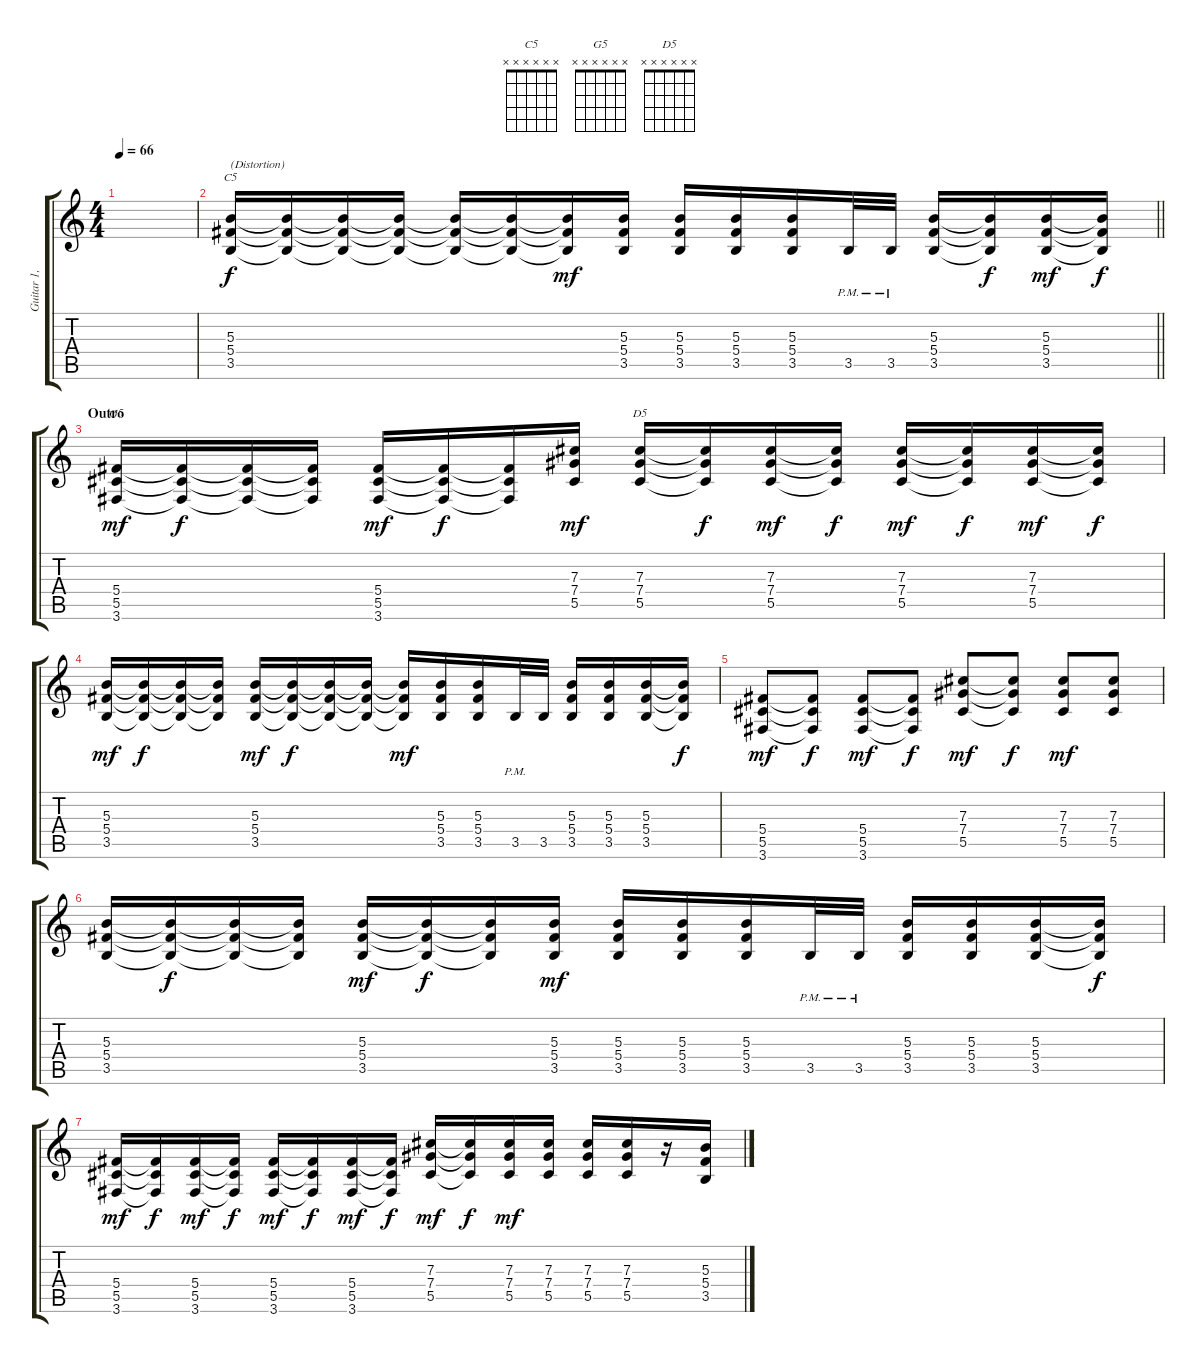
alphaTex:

\track ("Guitar 1, Rhythm" "Guitar 1, ") {instrument overdrivenguitar}
\staff {score tabs}
\tuning (Eb4 Bb3 Gb3 Db3 Ab2 Eb2) {hide}
\chord ("C5" x x x x x x)
\chord ("G5" x x x x x x)
\chord ("D5" x x x x x x)
\ts (4 4)
\tempo 66
\clef g2
\ks c
|
\barLineRight lightlight
(5.3 5.4 3.5).16{ch "C5" txt "(Distortion)" instrument overdrivenguitar} (5.3{t} 5.4{t} 3.5{t}).16{dy f} (5.3{t} 5.4{t} 3.5{t}).16 (5.3{t} 5.4{t} 3.5{t}).16 (5.3{t} 5.4{t} 3.5{t}).16 (5.3{t} 5.4{t} 3.5{t}).16 (5.3{t} 5.4{t} 3.5{t}).16{dy mf} (5.3 5.4 3.5).16 (5.3 5.4 3.5).16 (5.3 5.4 3.5).16 (5.3 5.4 3.5).16 3.5{pm}.32 3.5{pm}.32 (5.3 5.4 3.5).16 (5.3{t} 5.4{t} 3.5{t}).16{dy f} (5.3 5.4 3.5).16{dy mf} (5.3{t} 5.4{t} 3.5{t}).16{dy f} |
\section ("" "Outro")
(5.4 5.5 3.6).16{ch "G5" dy mf} (5.4{t} 5.5{t} 3.6{t}).16{dy f} (5.4{t} 5.5{t} 3.6{t}).16 (5.4{t} 5.5{t} 3.6{t}).16 (5.4 5.5 3.6).16{dy mf} (5.4{t} 5.5{t} 3.6{t}).16{dy f} (5.4{t} 5.5{t} 3.6{t}).16 (7.3 7.4 5.5).16{dy mf} (7.3 7.4 5.5).16{ch "D5"} (7.3{t} 7.4{t} 5.5{t}).16{dy f} (7.3 7.4 5.5).16{dy mf} (7.3{t} 7.4{t} 5.5{t}).16{dy f} (7.3 7.4 5.5).16{dy mf} (7.3{t} 7.4{t} 5.5{t}).16{dy f} (7.3 7.4 5.5).16{dy mf} (7.3{t} 7.4{t} 5.5{t}).16{dy f} |
(5.3 5.4 3.5).16{dy mf} (5.3{t} 5.4{t} 3.5{t}).16{dy f} (5.3{t} 5.4{t} 3.5{t}).16 (5.3{t} 5.4{t} 3.5{t}).16 (5.3 5.4 3.5).16{dy mf} (5.3{t} 5.4{t} 3.5{t}).16{dy f} (5.3{t} 5.4{t} 3.5{t}).16 (5.3{t} 5.4{t} 3.5{t}).16 (5.3{t} 5.4{t} 3.5{t}).16{dy mf} (5.3 5.4 3.5).16 (5.3 5.4 3.5).16 3.5{pm}.32 3.5.32 (5.3 5.4 3.5).16 (5.3 5.4 3.5).16 (5.3 5.4 3.5).16 (5.3{t} 5.4{t} 3.5{t}).16{dy f} |
(5.4 5.5 3.6).8{dy mf} (5.4{t} 5.5{t} 3.6{t}).8{dy f} (5.4 5.5 3.6).8{dy mf} (5.4{t} 5.5{t} 3.6{t}).8{dy f} (7.3 7.4 5.5).8{dy mf} (7.3{t} 7.4{t} 5.5{t}).8{dy f} (7.3 7.4 5.5).8{dy mf} (7.3 7.4 5.5).8 |
(5.3 5.4 3.5).16 (5.3{t} 5.4{t} 3.5{t}).16{dy f} (5.3{t} 5.4{t} 3.5{t}).16 (5.3{t} 5.4{t} 3.5{t}).16 (5.3 5.4 3.5).16{dy mf} (5.3{t} 5.4{t} 3.5{t}).16{dy f} (5.3{t} 5.4{t} 3.5{t}).16 (5.3 5.4 3.5).16{dy mf} (5.3 5.4 3.5).16 (5.3 5.4 3.5).16 (5.3 5.4 3.5).16 3.5{pm}.32 3.5{pm}.32 (5.3 5.4 3.5).16 (5.3 5.4 3.5).16 (5.3 5.4 3.5).16 (5.3{t} 5.4{t} 3.5{t}).16{dy f} |
(5.4 5.5 3.6).16{dy mf} (5.4{t} 5.5{t} 3.6{t}).16{dy f} (5.4 5.5 3.6).16{dy mf} (5.4{t} 5.5{t} 3.6{t}).16{dy f} (5.4 5.5 3.6).16{dy mf} (5.4{t} 5.5{t} 3.6{t}).16{dy f} (5.4 5.5 3.6).16{dy mf} (5.4{t} 5.5{t} 3.6{t}).16{dy f} (7.3 7.4 5.5).16{dy mf} (7.3{t} 7.4{t} 5.5{t}).16{dy f} (7.3 7.4 5.5).16{dy mf} (7.3 7.4 5.5).16 (7.3 7.4 5.5).16 (7.3 7.4 5.5).16 r.16 (5.3 5.4 3.5).16
